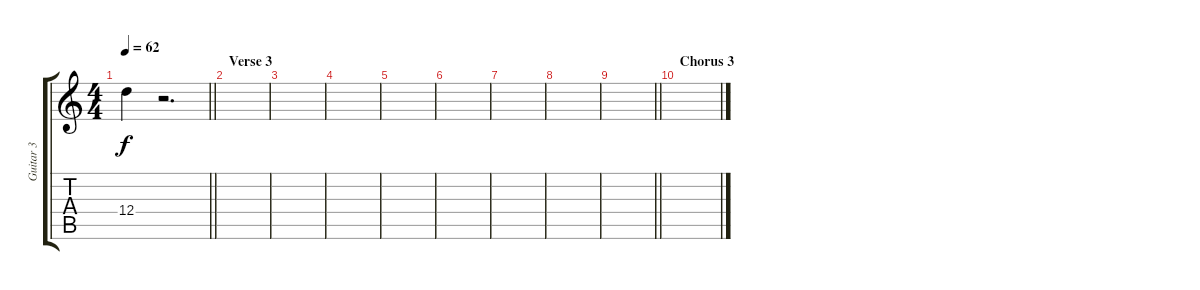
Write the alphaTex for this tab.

\track ("Guitar 3" "Guitar 3") {instrument acousticguitarsteel}
\staff {score tabs}
\tuning (E4 B3 G3 D3 A2 E2) {hide}
\ts (4 4)
\tempo 62
\clef g2
\barLineRight lightlight
\ks c
12.4{t}.4{dy f} r.2{d} |
\section ("" "Verse 3")
|
|
|
|
|
|
|
\barLineRight lightlight
|
\section ("" "Chorus 3")
